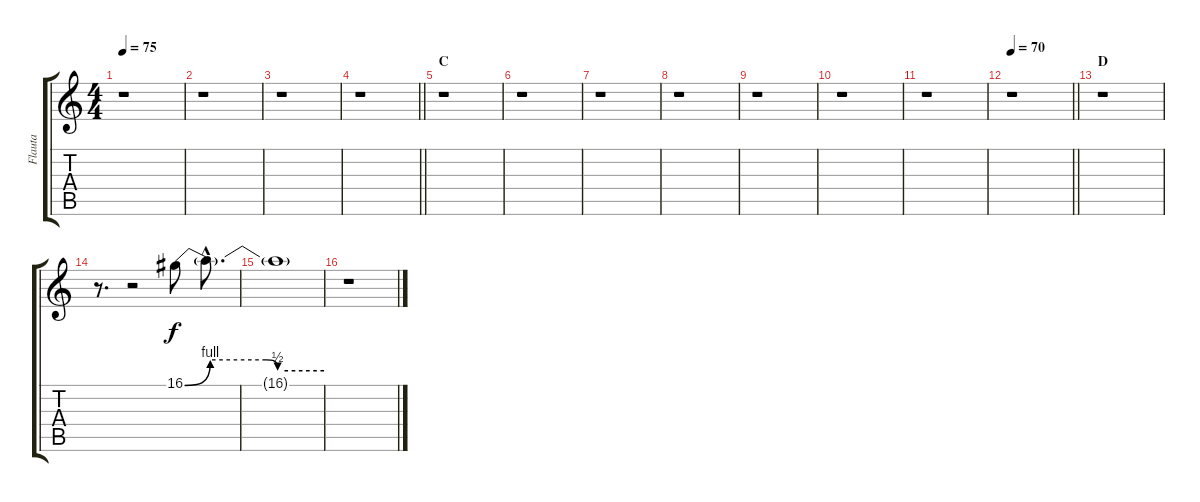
\track ("Flauta" "Flauta") {instrument ocarina}
\staff {score tabs}
\tuning (E4 B3 G3 D3 A2 E2) {hide}
\ts (4 4)
\tempo 75
\clef g2
\ks c
r.1{dy f} |
r.1 |
r.1 |
\barLineRight lightlight
r.1 |
\section ("" "C")
r.1 |
r.1 |
r.1 |
r.1 |
r.1 |
r.1 |
r.1 |
\tempo 70
\barLineRight lightlight
r.1 |
\section ("" "D")
r.1 |
r.8{d} r.2 16.1{be (custom 0 0 11 4 35 4 40 2 60 2)}.8 16.1{hac t}.8{d} |
16.1{t}.1 |
r.1
